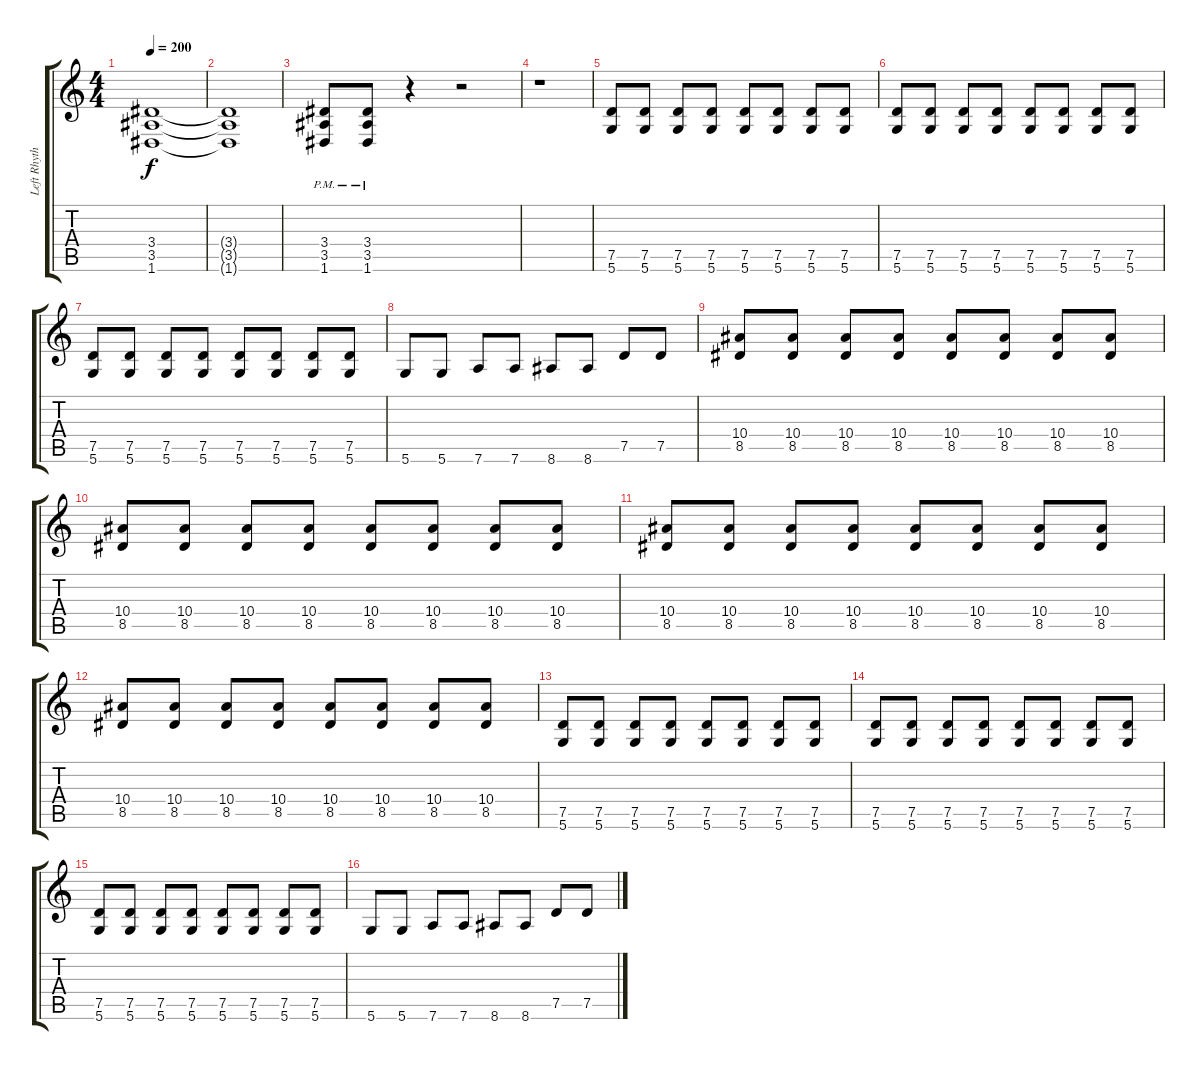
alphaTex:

\track ("Left Rhythm Gtr" "Left Rhyth") {instrument overdrivenguitar}
\staff {score tabs}
\tuning (D4 A3 F3 C3 G2 D2) {hide}
\ts (4 4)
\tempo 200
\clef g2
\ks c
(3.4 3.5 1.6).1{dy f} |
(3.4{t} 3.5{t} 1.6{t}).1 |
(3.4{pm} 3.5{pm} 1.6{pm}).8 (3.4{pm} 3.5{pm} 1.6{pm}).8 r.4 r.2 |
r.1 |
(7.5 5.6).8 (7.5 5.6).8 (7.5 5.6).8 (7.5 5.6).8 (7.5 5.6).8 (7.5 5.6).8 (7.5 5.6).8 (7.5 5.6).8 |
(7.5 5.6).8 (7.5 5.6).8 (7.5 5.6).8 (7.5 5.6).8 (7.5 5.6).8 (7.5 5.6).8 (7.5 5.6).8 (7.5 5.6).8 |
(7.5 5.6).8 (7.5 5.6).8 (7.5 5.6).8 (7.5 5.6).8 (7.5 5.6).8 (7.5 5.6).8 (7.5 5.6).8 (7.5 5.6).8 |
5.6.8 5.6.8 7.6.8 7.6.8 8.6.8 8.6.8 7.5.8 7.5.8 |
(10.4 8.5).8 (10.4 8.5).8 (10.4 8.5).8 (10.4 8.5).8 (10.4 8.5).8 (10.4 8.5).8 (10.4 8.5).8 (10.4 8.5).8 |
(10.4 8.5).8 (10.4 8.5).8 (10.4 8.5).8 (10.4 8.5).8 (10.4 8.5).8 (10.4 8.5).8 (10.4 8.5).8 (10.4 8.5).8 |
(10.4 8.5).8 (10.4 8.5).8 (10.4 8.5).8 (10.4 8.5).8 (10.4 8.5).8 (10.4 8.5).8 (10.4 8.5).8 (10.4 8.5).8 |
(10.4 8.5).8 (10.4 8.5).8 (10.4 8.5).8 (10.4 8.5).8 (10.4 8.5).8 (10.4 8.5).8 (10.4 8.5).8 (10.4 8.5).8 |
(7.5 5.6).8 (7.5 5.6).8 (7.5 5.6).8 (7.5 5.6).8 (7.5 5.6).8 (7.5 5.6).8 (7.5 5.6).8 (7.5 5.6).8 |
(7.5 5.6).8 (7.5 5.6).8 (7.5 5.6).8 (7.5 5.6).8 (7.5 5.6).8 (7.5 5.6).8 (7.5 5.6).8 (7.5 5.6).8 |
(7.5 5.6).8 (7.5 5.6).8 (7.5 5.6).8 (7.5 5.6).8 (7.5 5.6).8 (7.5 5.6).8 (7.5 5.6).8 (7.5 5.6).8 |
5.6.8 5.6.8 7.6.8 7.6.8 8.6.8 8.6.8 7.5.8 7.5.8
